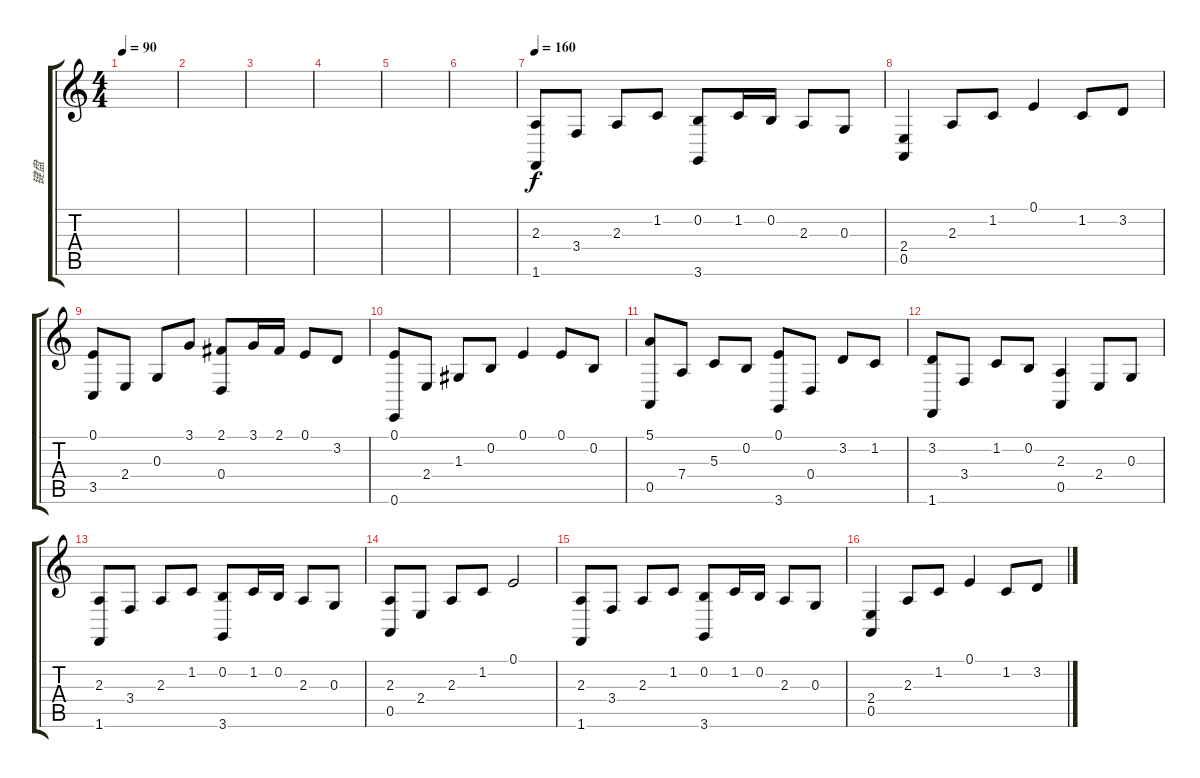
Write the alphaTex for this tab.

\track ("键盘" "键盘") {instrument lead1square}
\staff {score tabs}
\tuning (E4 B3 G3 D3 A2 E2) {hide}
\ts (4 4)
\tempo 90
\clef g2
\ks c
|
|
|
|
|
|
\tempo 160
(2.3 1.6).8 3.4.8 2.3.8 1.2.8 (0.2 3.6).8 1.2.16 0.2.16 2.3.8 0.3.8 |
(2.4 0.5).4 2.3.8 1.2.8 0.1.4 1.2.8 3.2.8 |
(0.1 3.5).8 2.4.8 0.3.8 3.1.8 (2.1 0.4).8 3.1.16 2.1.16 0.1.8 3.2.8 |
(0.1 0.6).8 2.4.8 1.3.8 0.2.8 0.1.4 0.1.8 0.2.8 |
(5.1 0.5).8 7.4.8 5.3.8 0.2.8 (0.1 3.6).8 0.4.8 3.2.8 1.2.8 |
(3.2 1.6).8 3.4.8 1.2.8 0.2.8 (2.3 0.5).4 2.4.8 0.3.8 |
(2.3 1.6).8 3.4.8 2.3.8 1.2.8 (0.2 3.6).8 1.2.16 0.2.16 2.3.8 0.3.8 |
(2.3 0.5).8 2.4.8 2.3.8 1.2.8 0.1.2 |
(2.3 1.6).8 3.4.8 2.3.8 1.2.8 (0.2 3.6).8 1.2.16 0.2.16 2.3.8 0.3.8 |
(2.4 0.5).4 2.3.8 1.2.8 0.1.4 1.2.8 3.2.8
